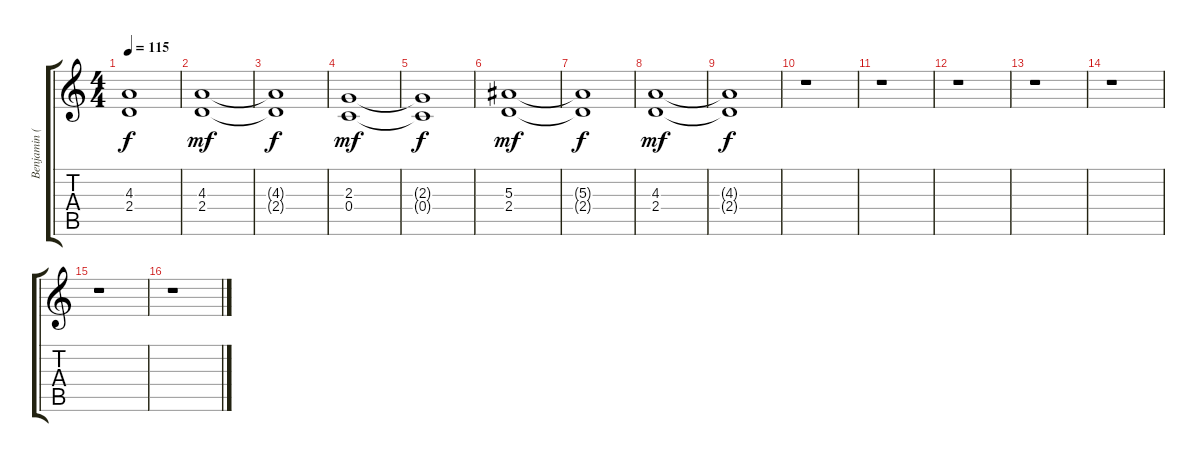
\track ("Benjamin (KeybExtra)" "Benjamin (") {instrument stringensemble2}
\staff {score tabs}
\tuning (D5 A4 F4 C4 G3 D3) {hide}
\ts (4 4)
\tempo 115
\clef g2
\ks c
(4.3{t} 2.4{t}).1{dy f} |
(4.3 2.4).1{dy mf} |
(4.3{t} 2.4{t}).1{dy f} |
(2.3 0.4).1{dy mf} |
(2.3{t} 0.4{t}).1{dy f} |
(5.3 2.4).1{dy mf} |
(5.3{t} 2.4{t}).1{dy f} |
(4.3 2.4).1{dy mf} |
(4.3{t} 2.4{t}).1{dy f} |
r.1 |
r.1 |
r.1 |
r.1 |
r.1 |
r.1 |
r.1
